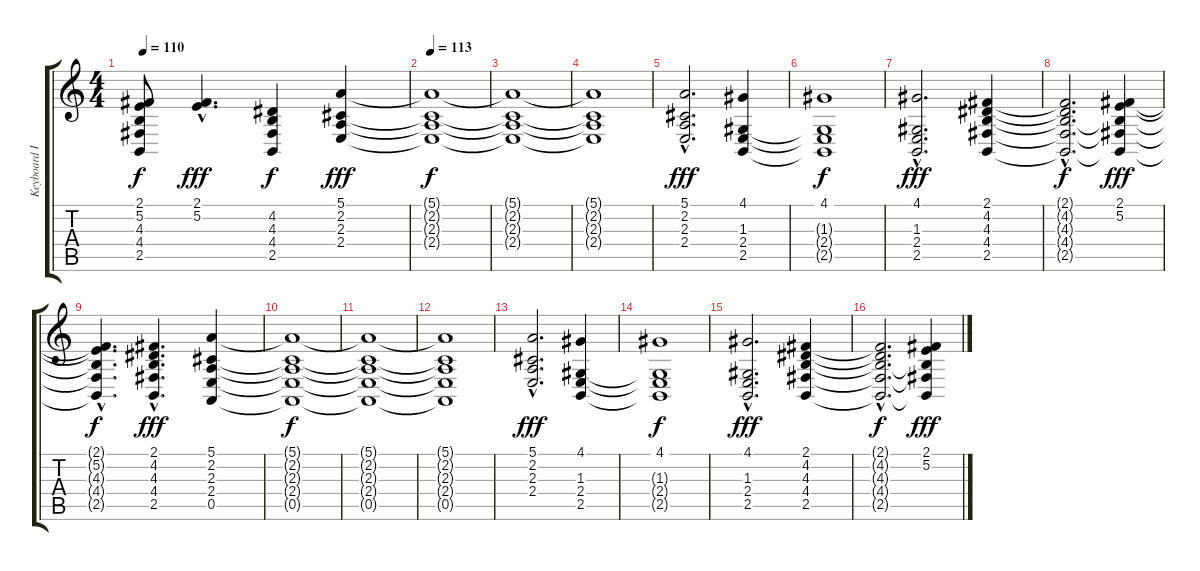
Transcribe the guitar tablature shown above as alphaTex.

\track ("Keyboard II" "Keyboard I") {instrument stringensemble2}
\staff {score tabs}
\tuning (E4 B3 G3 D3 A2 E2) {hide}
\ts (4 4)
\tempo 110
\clef g2
\ks c
(2.1{t} 5.2{t} 4.3{t} 4.4{t} 2.5{t}).8{dy f} (2.1{hac} 5.2{hac}).4{d dy fff} (4.2 4.3 4.4 2.5).4{dy f} (5.1 2.2 2.3 2.4).4{dy fff} |
\tempo 113
(5.1{t} 2.2{t} 2.3{t} 2.4{t}).1{dy f} |
(5.1{t} 2.2{t} 2.3{t} 2.4{t}).1 |
(5.1{t} 2.2{t} 2.3{t} 2.4{t}).1 |
(5.1{hac} 2.2{hac} 2.3{hac} 2.4{hac}).2{d dy fff} (4.1 1.3 2.4 2.5).4 |
(4.1 1.3{t} 2.4{t} 2.5{t}).1{dy f} |
(4.1{hac} 1.3{hac} 2.4{hac} 2.5{hac}).2{d dy fff} (2.1 4.2 4.3 4.4 2.5).4 |
(2.1{hac t} 4.2{hac t} 4.3{hac t} 4.4{hac t} 2.5{hac t}).2{d dy f} (2.1 5.2 4.3{t} 4.4{t} 2.5{t}).4{dy fff} |
(2.1{hac t} 5.2{hac t} 4.3{hac t} 4.4{hac t} 2.5{hac t}).4{d dy f} (2.1{hac} 4.2{hac} 4.3{hac} 4.4{hac} 2.5{hac}).4{d dy fff} (5.1 2.2 2.3 2.4 0.5).4 |
(5.1{t} 2.2{t} 2.3{t} 2.4{t} 0.5{t}).1{dy f} |
(5.1{t} 2.2{t} 2.3{t} 2.4{t} 0.5{t}).1 |
(5.1{t} 2.2{t} 2.3{t} 2.4{t} 0.5{t}).1 |
(5.1{hac} 2.2{hac} 2.3{hac} 2.4{hac}).2{d dy fff} (4.1 1.3 2.4 2.5).4 |
(4.1 1.3{t} 2.4{t} 2.5{t}).1{dy f} |
(4.1{hac} 1.3{hac} 2.4{hac} 2.5{hac}).2{d dy fff} (2.1 4.2 4.3 4.4 2.5).4 |
(2.1{hac t} 4.2{hac t} 4.3{hac t} 4.4{hac t} 2.5{hac t}).2{d dy f} (2.1 5.2 4.3{t} 4.4{t} 2.5{t}).4{dy fff}
